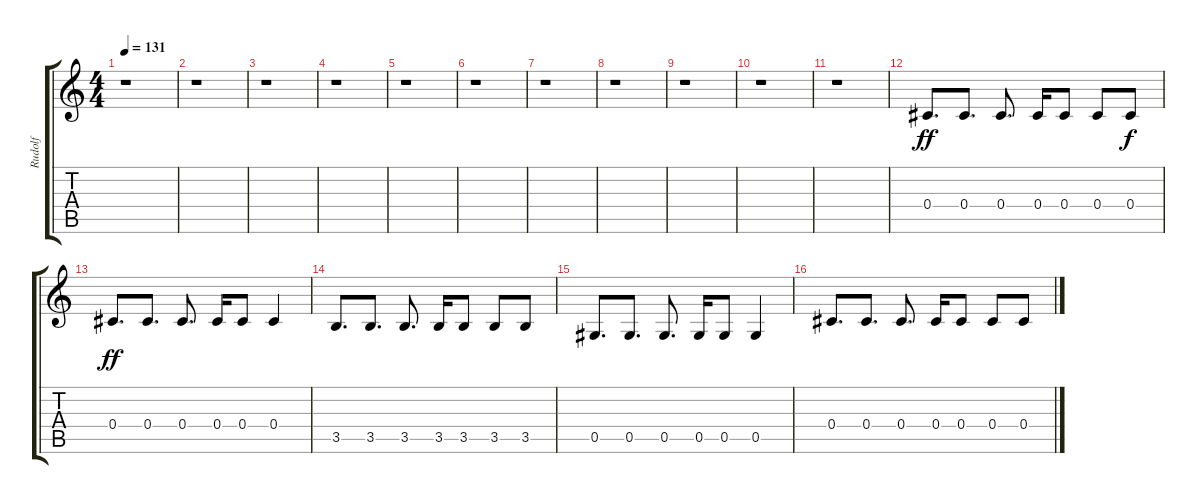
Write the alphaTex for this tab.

\track ("Rudolf" "Rudolf") {instrument electricguitarmuted}
\staff {score tabs}
\tuning (Eb4 Bb3 Gb3 Db3 Ab2 Eb2) {hide}
\ts (4 4)
\tempo 131
\clef g2
\ks c
r.1{dy ff} |
r.1 |
r.1 |
r.1 |
r.1 |
r.1 |
r.1 |
r.1 |
r.1 |
r.1 |
r.1 |
0.4.8{d} 0.4.8{d} 0.4.8{d} 0.4.16 0.4.8 0.4.8 0.4.8{dy f} |
0.4.8{d dy ff} 0.4.8{d} 0.4.8{d} 0.4.16 0.4.8 0.4.4 |
3.5.8{d} 3.5.8{d} 3.5.8{d} 3.5.16 3.5.8 3.5.8 3.5.8 |
0.5.8{d} 0.5.8{d} 0.5.8{d} 0.5.16 0.5.8 0.5.4 |
0.4.8{d} 0.4.8{d} 0.4.8{d} 0.4.16 0.4.8 0.4.8 0.4.8
